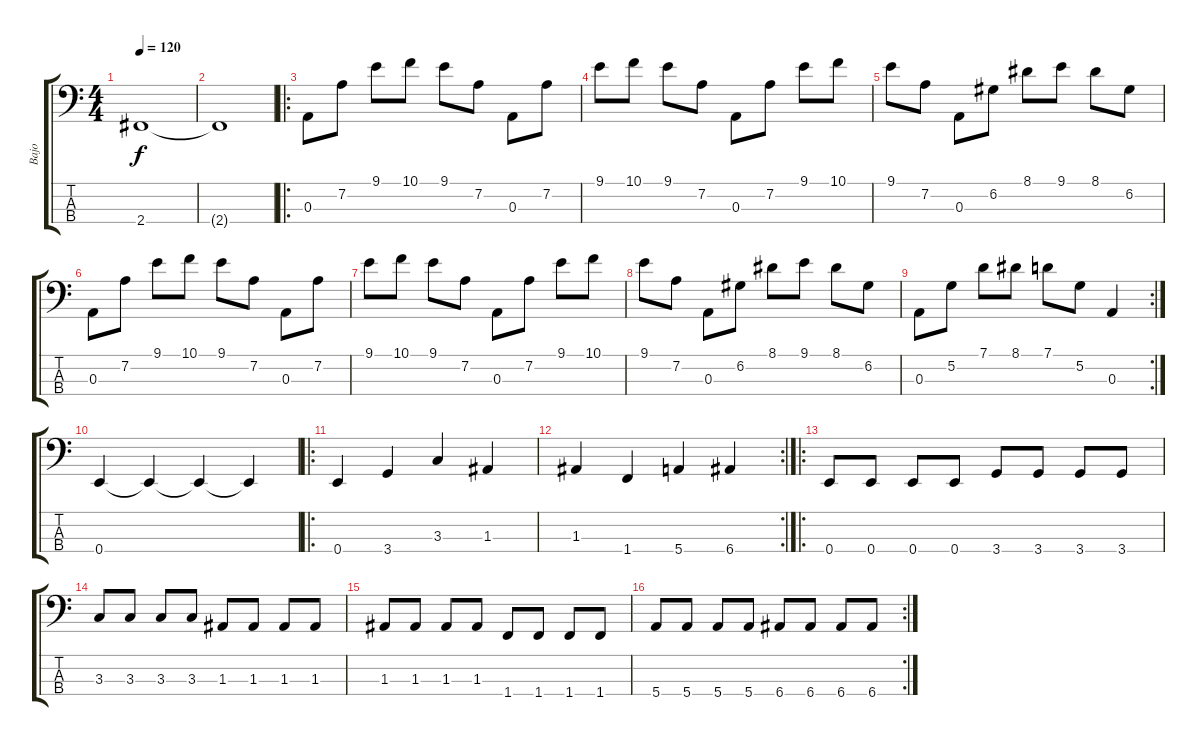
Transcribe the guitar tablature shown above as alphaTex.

\track ("Bajo" "Bajo") {instrument electricbassfinger}
\staff {score tabs}
\tuning (G2 D2 A1 E1) {hide}
\ts (4 4)
\tempo 120
\clef f4
\ks c
2.4.1{dy f} |
2.4{t}.1 |
\ro
0.3.8 7.2.8 9.1.8 10.1.8 9.1.8 7.2.8 0.3.8 7.2.8 |
9.1.8 10.1.8 9.1.8 7.2.8 0.3.8 7.2.8 9.1.8 10.1.8 |
9.1.8 7.2.8 0.3.8 6.2.8 8.1.8 9.1.8 8.1.8 6.2.8 |
0.3.8 7.2.8 9.1.8 10.1.8 9.1.8 7.2.8 0.3.8 7.2.8 |
9.1.8 10.1.8 9.1.8 7.2.8 0.3.8 7.2.8 9.1.8 10.1.8 |
9.1.8 7.2.8 0.3.8 6.2.8 8.1.8 9.1.8 8.1.8 6.2.8 |
\rc 2
0.3.8 5.2.8 7.1.8 8.1.8 7.1.8 5.2.8 0.3.4 |
0.4.4 0.4{t}.4 0.4{t}.4 0.4{t}.4 |
\ro
0.4.4 3.4.4 3.3.4 1.3.4 |
\rc 2
1.3.4 1.4.4 5.4.4 6.4.4 |
\ro
0.4.8 0.4.8 0.4.8 0.4.8 3.4.8 3.4.8 3.4.8 3.4.8 |
3.3.8 3.3.8 3.3.8 3.3.8 1.3.8 1.3.8 1.3.8 1.3.8 |
1.3.8 1.3.8 1.3.8 1.3.8 1.4.8 1.4.8 1.4.8 1.4.8 |
\rc 2
5.4.8 5.4.8 5.4.8 5.4.8 6.4.8 6.4.8 6.4.8 6.4.8
